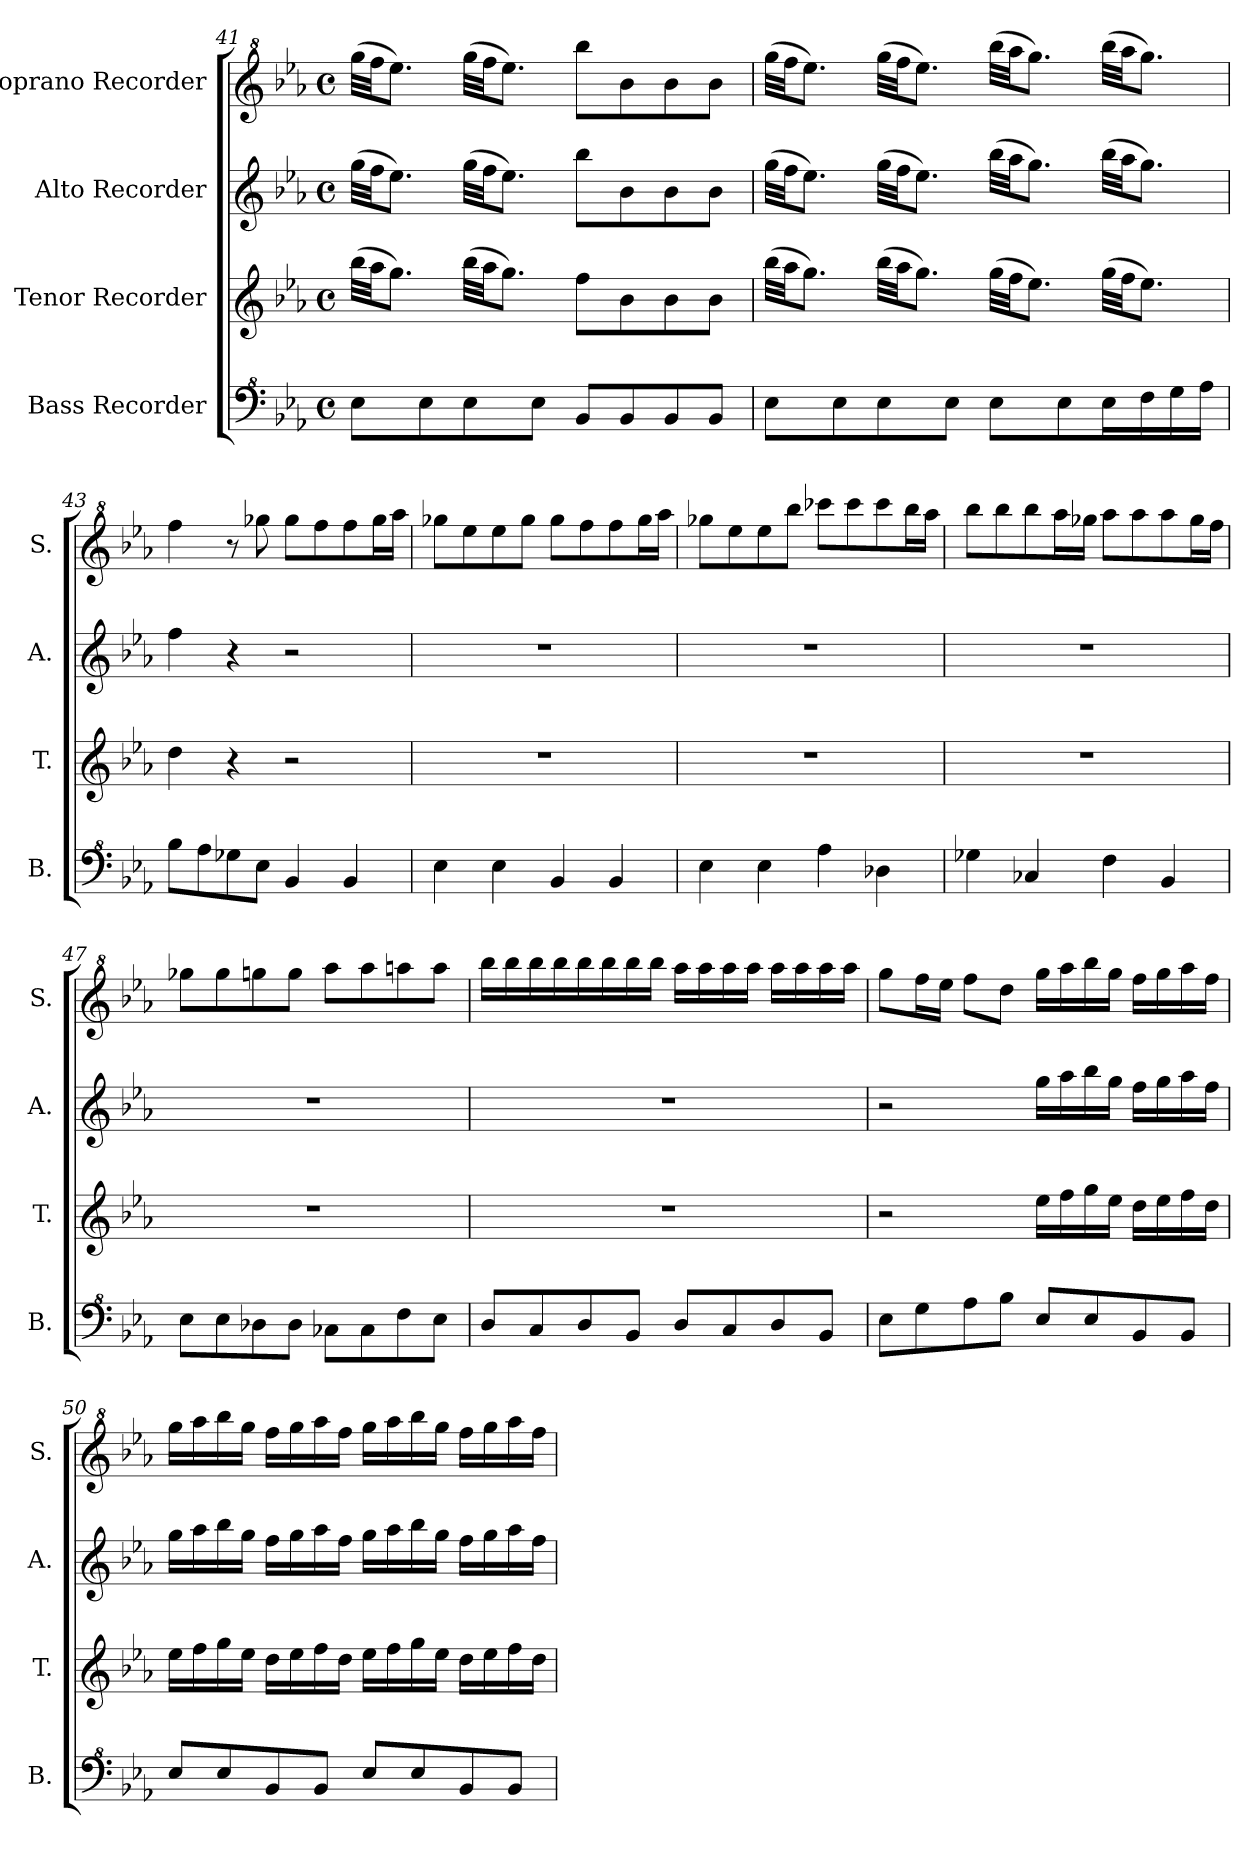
**kern	**kern	**kern	**kern
*part4	*part3	*part2	*part1
*staff4	*staff3	*staff2	*staff1
*I"Bass Recorder	*I"Tenor Recorder	*I"Alto Recorder	*I"Soprano Recorder
*I'B.	*I'T.	*I'A.	*I'S.
*clefF^4	*clefG2	*clefG2	*clefG^2
*k[b-e-a-]	*k[b-e-a-]	*k[b-e-a-]	*k[b-e-a-]
*M4/4	*M4/4	*M4/4	*M4/4
*met(c)	*met(c)	*met(c)	*met(c)
=41	=41	=41	=41
8e-\L	(32bb-\LLL	(32gg\LLL	(32ggg\LLL
.	32aa-\JJ	32ff\JJ	32fff\JJ
.	8.gg\J)	8.ee-\J)	8.eee-\J)
8e-\	.	.	.
8e-\	(32bb-\LLL	(32gg\LLL	(32ggg\LLL
.	32aa-\JJ	32ff\JJ	32fff\JJ
.	8.gg\J)	8.ee-\J)	8.eee-\J)
8e-\J	.	.	.
8B-/L	8ff\L	8bb-\L	8bbb-\L
8B-/	8b-\	8b-\	8bb-\
8B-/	8b-\	8b-\	8bb-\
8B-/J	8b-\J	8b-\J	8bb-\J
=42	=42	=42	=42
8e-\L	(32bb-\LLL	(32gg\LLL	(32ggg\LLL
.	32aa-\JJ	32ff\JJ	32fff\JJ
.	8.gg\J)	8.ee-\J)	8.eee-\J)
8e-\	.	.	.
8e-\	(32bb-\LLL	(32gg\LLL	(32ggg\LLL
.	32aa-\JJ	32ff\JJ	32fff\JJ
.	8.gg\J)	8.ee-\J)	8.eee-\J)
8e-\J	.	.	.
8e-\L	(32gg\LLL	(32bb-\LLL	(32bbb-\LLL
.	32ff\JJ	32aa-\JJ	32aaa-\JJ
.	8.ee-\J)	8.gg\J)	8.ggg\J)
8e-\	.	.	.
16e-\L	(32gg\LLL	(32bb-\LLL	(32bbb-\LLL
.	32ff\JJ	32aa-\JJ	32aaa-\JJ
16f\	8.ee-\J)	8.gg\J)	8.ggg\J)
16g\	.	.	.
16a-\JJ	.	.	.
!!LO:LB:g=z
=43	=43	=43	=43
8b-\L	4dd\	4ff\	4fff\
8a-\	.	.	.
8g-X\	4r	4r	8r
8e-\J	.	.	8ggg-X\
4B-/	2r	2r	8ggg-\L
.	.	.	8fff\
4B-/	.	.	8fff\
.	.	.	16ggg-\L
.	.	.	16aaa-\JJ
=44	=44	=44	=44
4e-\	1r	1r	8ggg-X\L
.	.	.	8eee-\
4e-\	.	.	8eee-\
.	.	.	8ggg-\J
4B-/	.	.	8ggg-\L
.	.	.	8fff\
4B-/	.	.	8fff\
.	.	.	16ggg-\L
.	.	.	16aaa-\JJ
=45	=45	=45	=45
4e-\	1r	1r	8ggg-X\L
.	.	.	8eee-\
4e-\	.	.	8eee-\
.	.	.	8bbb-\J
4a-\	.	.	8cccc-X\L
.	.	.	8cccc-\
4d-X\	.	.	8cccc-\
.	.	.	16bbb-\L
.	.	.	16aaa-\JJ
=46	=46	=46	=46
4g-X\	1r	1r	8bbb-\L
.	.	.	8bbb-\
4c-X/	.	.	8bbb-\
.	.	.	16aaa-\L
.	.	.	16ggg-X\JJ
4f\	.	.	8aaa-\L
.	.	.	8aaa-\
4B-/	.	.	8aaa-\
.	.	.	16ggg-\L
.	.	.	16fff\JJ
=47	=47	=47	=47
8e-\L	1r	1r	8ggg-X\L
8e-\	.	.	8ggg-\
8d-X\	.	.	8gggn\
8d-\J	.	.	8ggg\J
8c-X\L	.	.	8aaa-\L
8c-\	.	.	8aaa-\
8f\	.	.	8aaan\
8e-\J	.	.	8aaa\J
=48	=48	=48	=48
8d/L	1r	1r	16bbb-\LL
.	.	.	16bbb-\
8c/	.	.	16bbb-\
.	.	.	16bbb-\
8d/	.	.	16bbb-\
.	.	.	16bbb-\
8B-/J	.	.	16bbb-\
.	.	.	16bbb-\JJ
8d/L	.	.	16aaa-\LL
.	.	.	16aaa-\
8c/	.	.	16aaa-\
.	.	.	16aaa-\JJ
8d/	.	.	16aaa-\LL
.	.	.	16aaa-\
8B-/J	.	.	16aaa-\
.	.	.	16aaa-\JJ
!!LO:LB:g=z
=49	=49	=49	=49
8e-\L	2r	2r	8ggg\L
8g\	.	.	16fff\L
.	.	.	16eee-\JJ
8a-\	.	.	8fff\L
8b-\J	.	.	8ddd\J
8e-/L	16ee-\LL	16gg\LL	16ggg\LL
.	16ff\	16aa-\	16aaa-\
8e-/	16gg\	16bb-\	16bbb-\
.	16ee-\JJ	16gg\JJ	16ggg\JJ
8B-/	16dd\LL	16ff\LL	16fff\LL
.	16ee-\	16gg\	16ggg\
8B-/J	16ff\	16aa-\	16aaa-\
.	16dd\JJ	16ff\JJ	16fff\JJ
=50	=50	=50	=50
8e-/L	16ee-\LL	16gg\LL	16ggg\LL
.	16ff\	16aa-\	16aaa-\
8e-/	16gg\	16bb-\	16bbb-\
.	16ee-\JJ	16gg\JJ	16ggg\JJ
8B-/	16dd\LL	16ff\LL	16fff\LL
.	16ee-\	16gg\	16ggg\
8B-/J	16ff\	16aa-\	16aaa-\
.	16dd\JJ	16ff\JJ	16fff\JJ
8e-/L	16ee-\LL	16gg\LL	16ggg\LL
.	16ff\	16aa-\	16aaa-\
8e-/	16gg\	16bb-\	16bbb-\
.	16ee-\JJ	16gg\JJ	16ggg\JJ
8B-/	16dd\LL	16ff\LL	16fff\LL
.	16ee-\	16gg\	16ggg\
8B-/J	16ff\	16aa-\	16aaa-\
.	16dd\JJ	16ff\JJ	16fff\JJ
=	=	=	=
*-	*-	*-	*-
